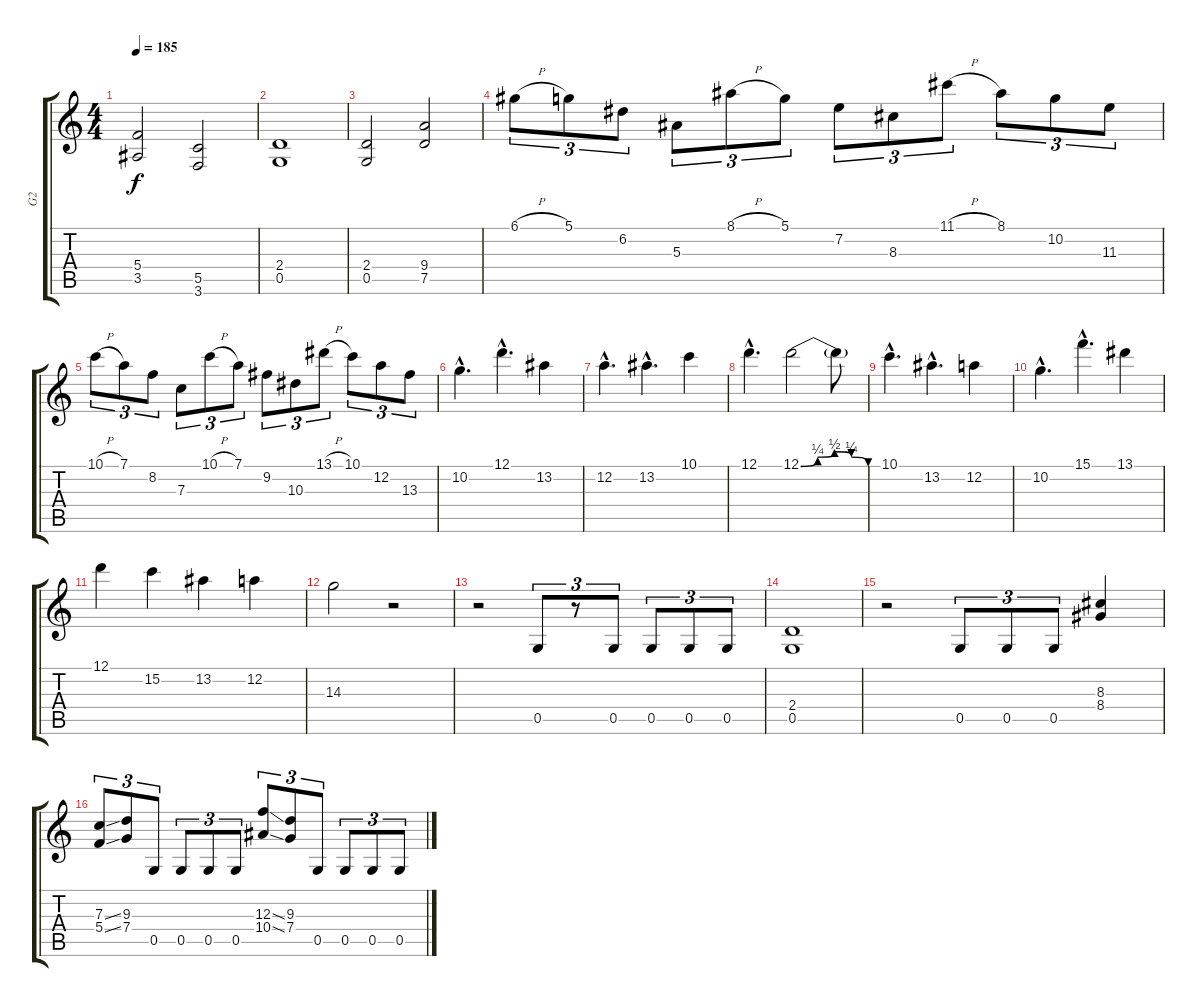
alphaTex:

\track ("G2" "G2") {instrument distortionguitar}
\staff {score tabs}
\tuning (D4 A3 F3 C3 G2 D2) {hide}
\ts (4 4)
\tempo 185
\clef g2
\ks c
(5.4 3.5).2{dy f} (5.5 3.6).2 |
(2.4 0.5).1 |
(2.4 0.5).2 (9.4 7.5).2 |
6.1{h}.8{tu (3 2)} 5.1.8{tu (3 2)} 6.2.8{tu (3 2)} 5.3.8{tu (3 2)} 8.1{h}.8{tu (3 2)} 5.1.8{tu (3 2)} 7.2.8{tu (3 2)} 8.3.8{tu (3 2)} 11.1{h}.8{tu (3 2)} 8.1.8{tu (3 2)} 10.2.8{tu (3 2)} 11.3.8{tu (3 2)} |
10.1{h}.8{tu (3 2)} 7.1.8{tu (3 2)} 8.2.8{tu (3 2)} 7.3.8{tu (3 2)} 10.1{h}.8{tu (3 2)} 7.1.8{tu (3 2)} 9.2.8{tu (3 2)} 10.3.8{tu (3 2)} 13.1{h}.8{tu (3 2)} 10.1.8{tu (3 2)} 12.2.8{tu (3 2)} 13.3.8{tu (3 2)} |
10.2{hac}.4{d} 12.1{hac}.4{d} 13.2.4 |
12.2{hac}.4{d} 13.2{hac}.4{d} 10.1.4 |
12.1{hac}.4{d} 12.1{be (custom 0 0 15 1 30 2 45 1 60 0)}.2 12.1{t}.8 |
10.1{hac}.4{d} 13.2{hac}.4{d} 12.2.4 |
10.2{hac}.4{d} 15.1{hac}.4{d} 13.1.4 |
12.1.4 15.2.4 13.2.4 12.2.4 |
14.3.2 r.2 |
r.2 0.5.8{tu (3 2)} r.8{tu (3 2)} 0.5.8{tu (3 2)} 0.5.8{tu (3 2)} 0.5.8{tu (3 2)} 0.5.8{tu (3 2)} |
(2.4 0.5).1 |
r.2 0.5.8{tu (3 2)} 0.5.8{tu (3 2)} 0.5.8{tu (3 2)} (8.3 8.4).4 |
(7.3{ss} 5.4{ss}).8{tu (3 2)} (9.3 7.4).8{tu (3 2)} 0.5.8{tu (3 2)} 0.5.8{tu (3 2)} 0.5.8{tu (3 2)} 0.5.8{tu (3 2)} (12.3{ss} 10.4{ss}).8{tu (3 2)} (9.3 7.4).8{tu (3 2)} 0.5.8{tu (3 2)} 0.5.8{tu (3 2)} 0.5.8{tu (3 2)} 0.5.8{tu (3 2)}
